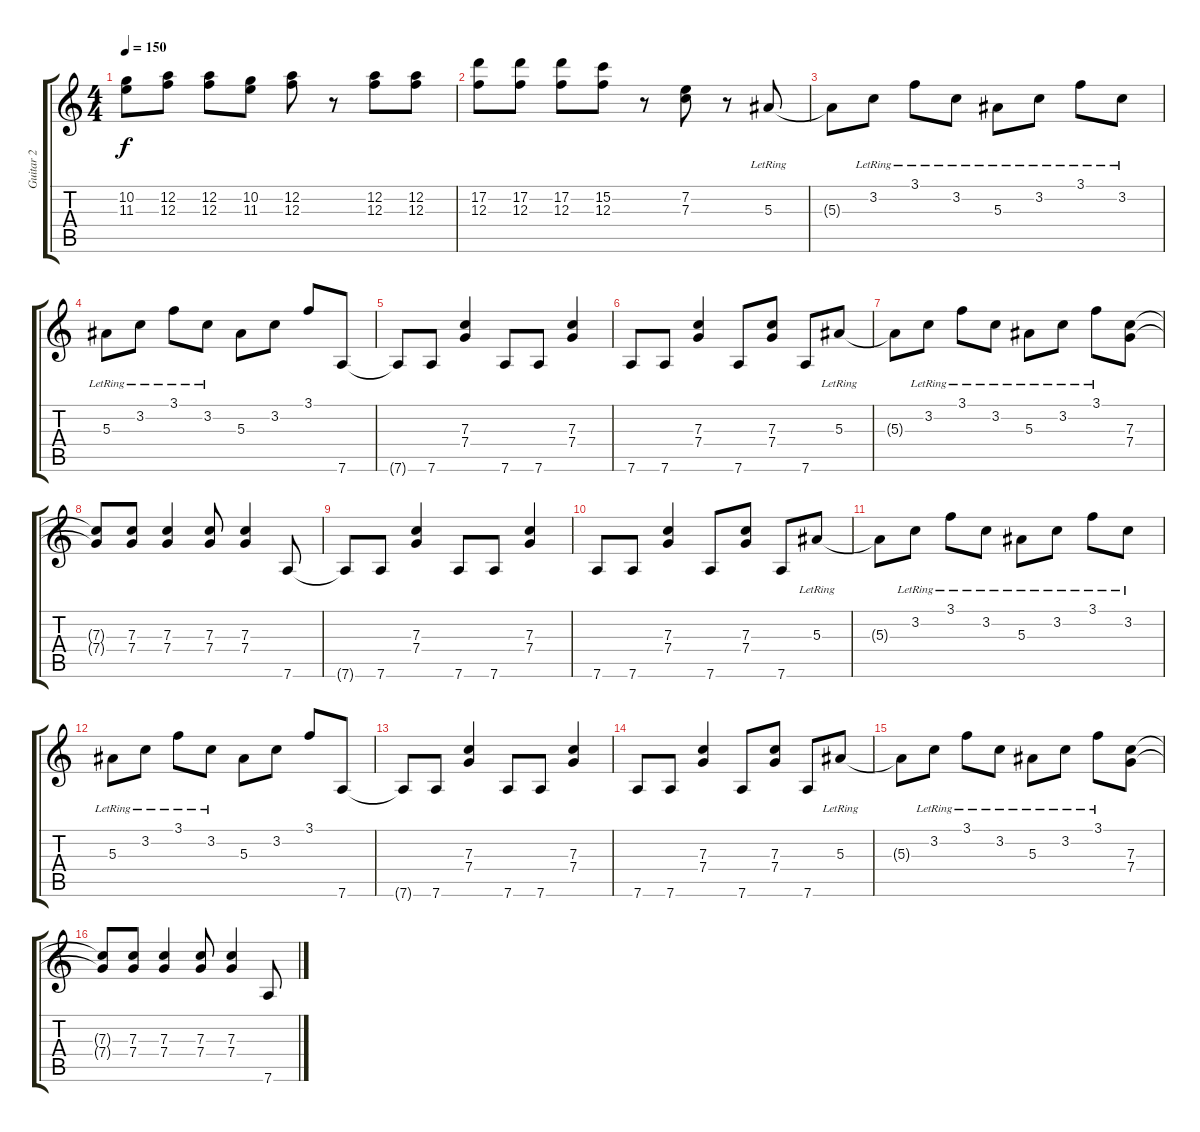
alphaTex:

\track ("Guitar 2" "Guitar 2") {instrument distortionguitar}
\staff {score tabs}
\tuning (D4 A3 F3 C3 G2 D2) {hide}
\ts (4 4)
\tempo 150
\clef g2
\ks c
(10.2{t} 11.3{t}).8{dy f} (12.2 12.3).8 (12.2 12.3).8 (10.2 11.3).8 (12.2 12.3).8 r.8 (12.2 12.3).8 (12.2 12.3).8 |
(17.2 12.3).8 (17.2 12.3).8 (17.2 12.3).8 (15.2 12.3).8 r.8 (7.2 7.3).8 r.8 5.3{lr}.8 |
5.3{t}.8 3.2{lr}.8 3.1{lr}.8 3.2{lr}.8 5.3{lr}.8 3.2{lr}.8 3.1{lr}.8 3.2{lr}.8 |
5.3{lr}.8 3.2{lr}.8 3.1{lr}.8 3.2{lr}.8 5.3.8 3.2.8 3.1.8 7.6.8 |
7.6{t}.8 7.6.8 (7.3 7.4).4 7.6.8 7.6.8 (7.3 7.4).4 |
7.6.8 7.6.8 (7.3 7.4).4 7.6.8 (7.3 7.4).8 7.6.8 5.3{lr}.8 |
5.3{t}.8 3.2{lr}.8 3.1{lr}.8 3.2{lr}.8 5.3{lr}.8 3.2{lr}.8 3.1{lr}.8 (7.3 7.4).8 |
(7.3{t} 7.4{t}).8 (7.3 7.4).8 (7.3 7.4).4 (7.3 7.4).8 (7.3 7.4).4 7.6.8 |
7.6{t}.8 7.6.8 (7.3 7.4).4 7.6.8 7.6.8 (7.3 7.4).4 |
7.6.8 7.6.8 (7.3 7.4).4 7.6.8 (7.3 7.4).8 7.6.8 5.3{lr}.8 |
5.3{t}.8 3.2{lr}.8 3.1{lr}.8 3.2{lr}.8 5.3{lr}.8 3.2{lr}.8 3.1{lr}.8 3.2{lr}.8 |
5.3{lr}.8 3.2{lr}.8 3.1{lr}.8 3.2{lr}.8 5.3.8 3.2.8 3.1.8 7.6.8 |
7.6{t}.8 7.6.8 (7.3 7.4).4 7.6.8 7.6.8 (7.3 7.4).4 |
7.6.8 7.6.8 (7.3 7.4).4 7.6.8 (7.3 7.4).8 7.6.8 5.3{lr}.8 |
5.3{t}.8 3.2{lr}.8 3.1{lr}.8 3.2{lr}.8 5.3{lr}.8 3.2{lr}.8 3.1{lr}.8 (7.3 7.4).8 |
(7.3{t} 7.4{t}).8 (7.3 7.4).8 (7.3 7.4).4 (7.3 7.4).8 (7.3 7.4).4 7.6.8
